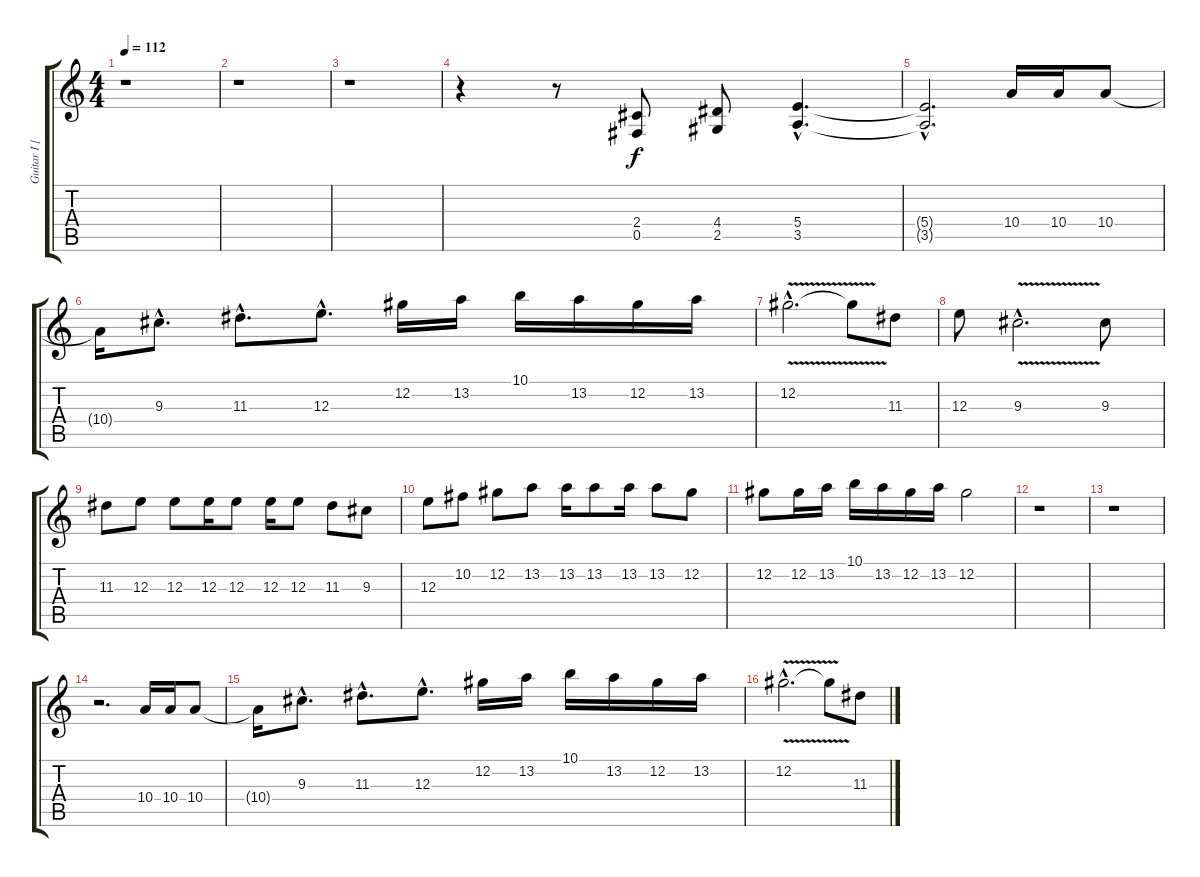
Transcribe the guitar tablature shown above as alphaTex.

\track ("Guitar I [Sundin]" "Guitar I [") {instrument distortionguitar}
\staff {score tabs}
\tuning (Db4 Ab3 E3 B2 Gb2 Db2) {hide}
\ts (4 4)
\tempo 112
\clef g2
\ks c
r.1{dy f} |
r.1 |
r.1 |
r.4{volume 13} r.8 (2.4 0.5).8 (4.4 2.5).8 (5.4{hac} 3.5{hac}).4{d} |
(5.4{hac t} 3.5{hac t}).2{d} 10.4.16 10.4.16 10.4.8 |
10.4{t}.16 9.3{hac}.8{d} 11.3{hac}.8{d} 12.3{hac}.8{d} 12.2.16 13.2.16 10.1.16 13.2.16 12.2.16 13.2.16 |
12.2{v hac}.2{d} 12.2{t}.8 11.3.8 |
12.3.8 9.3{v hac}.2{d} 9.3.8 |
11.3.8 12.3.8 12.3.8 12.3.16 12.3.8 12.3.16 12.3.8 11.3.8 9.3.8 |
12.3.8 10.2.8 12.2.8 13.2.8 13.2.16 13.2.8 13.2.16 13.2.8 12.2.8 |
12.2.8 12.2.16 13.2.16 10.1.16 13.2.16 12.2.16 13.2.16 12.2.2 |
r.1 |
r.1 |
r.2{d} 10.4.16 10.4.16 10.4.8 |
10.4{t}.16 9.3{hac}.8{d} 11.3{hac}.8{d} 12.3{hac}.8{d} 12.2.16 13.2.16 10.1.16 13.2.16 12.2.16 13.2.16 |
12.2{v hac}.2{d} 12.2{t}.8 11.3.8
